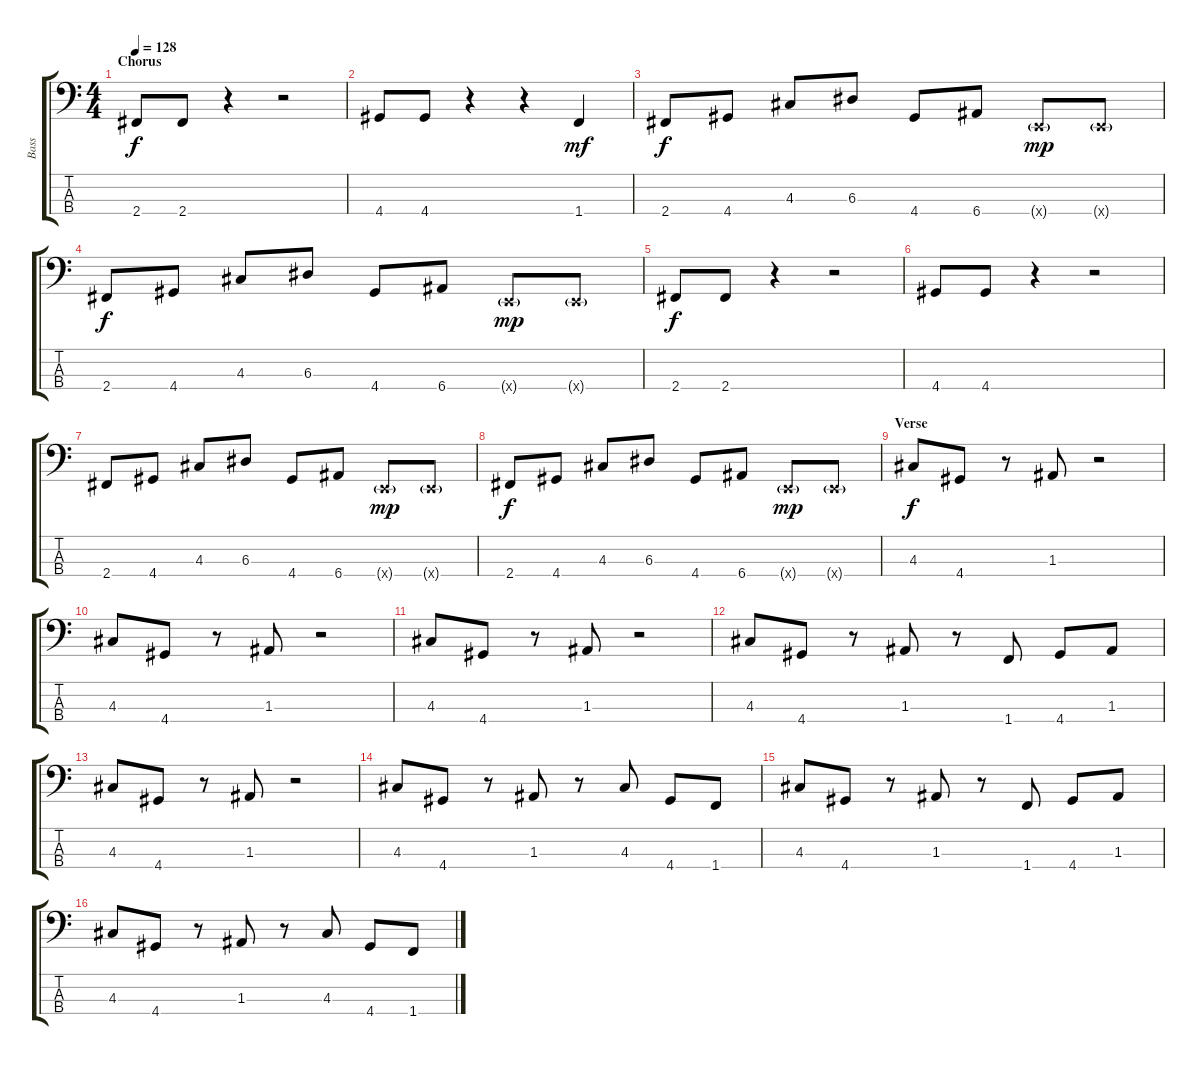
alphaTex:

\track ("Bass" "Bass") {instrument electricbassfinger}
\staff {score tabs}
\tuning (G2 D2 A1 E1) {hide}
\ts (4 4)
\section ("" "Chorus")
\tempo 128
\clef f4
\ks c
2.4.8{dy f} 2.4.8 r.4 r.2 |
4.4.8 4.4.8 r.4 r.4 1.4.4{dy mf} |
2.4.8{dy f} 4.4.8 4.3.8 6.3.8 4.4.8 6.4.8 0.4{g x}.8{dy mp} 0.4{g x}.8 |
2.4.8{dy f} 4.4.8 4.3.8 6.3.8 4.4.8 6.4.8 0.4{g x}.8{dy mp} 0.4{g x}.8 |
2.4.8{dy f} 2.4.8 r.4 r.2 |
4.4.8 4.4.8 r.4 r.2 |
2.4.8 4.4.8 4.3.8 6.3.8 4.4.8 6.4.8 0.4{g x}.8{dy mp} 0.4{g x}.8 |
2.4.8{dy f} 4.4.8 4.3.8 6.3.8 4.4.8 6.4.8 0.4{g x}.8{dy mp} 0.4{g x}.8 |
\section ("" "Verse")
4.3.8{dy f} 4.4.8 r.8 1.3.8 r.2 |
4.3.8 4.4.8 r.8 1.3.8 r.2 |
4.3.8 4.4.8 r.8 1.3.8 r.2 |
4.3.8 4.4.8 r.8 1.3.8 r.8 1.4.8 4.4.8 1.3.8 |
4.3.8 4.4.8 r.8 1.3.8 r.2 |
4.3.8 4.4.8 r.8 1.3.8 r.8 4.3.8 4.4.8 1.4.8 |
4.3.8 4.4.8 r.8 1.3.8 r.8 1.4.8 4.4.8 1.3.8 |
4.3.8 4.4.8 r.8 1.3.8 r.8 4.3.8 4.4.8 1.4.8
